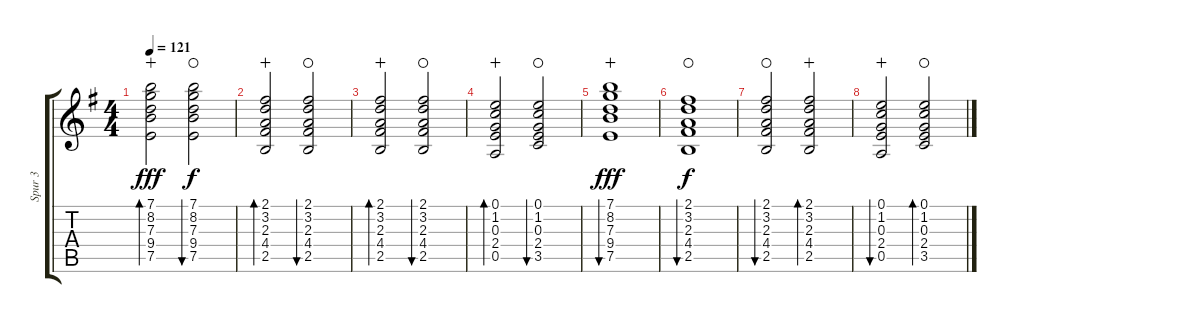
\track ("Spur 3" "Spur 3") {instrument electricguitarclean}
\staff {score tabs}
\tuning (E4 B3 G3 D3 A2 E2) {hide}
\ts (4 4)
\tempo 121
\clef g2
\ks g
(7.1 8.2 7.3 9.4 7.5).2{bd 30 dy fff wahc} (7.1 8.2 7.3 9.4 7.5).2{bu 30 dy f waho} |
(2.1 3.2 2.3 4.4 2.5).2{bd 30 wahc} (2.1 3.2 2.3 4.4 2.5).2{bu 30 waho} |
(2.1 3.2 2.3 4.4 2.5).2{bd 30 wahc} (2.1 3.2 2.3 4.4 2.5).2{bu 30 waho} |
(0.1 1.2 0.3 2.4 0.5).2{bd 30 wahc} (0.1 1.2 0.3 2.4 3.5).2{bu 30 waho} |
(7.1 8.2 7.3 9.4 7.5).1{bu 60 dy fff wahc} |
(2.1 3.2 2.3 4.4 2.5).1{bu 30 dy f waho} |
(2.1 3.2 2.3 4.4 2.5).2{bu 60 waho} (2.1 3.2 2.3 4.4 2.5).2{bd 60 wahc} |
(0.1 1.2 0.3 2.4 0.5).2{bu 60 wahc} (0.1 1.2 0.3 2.4 3.5).2{bd 60 waho}
